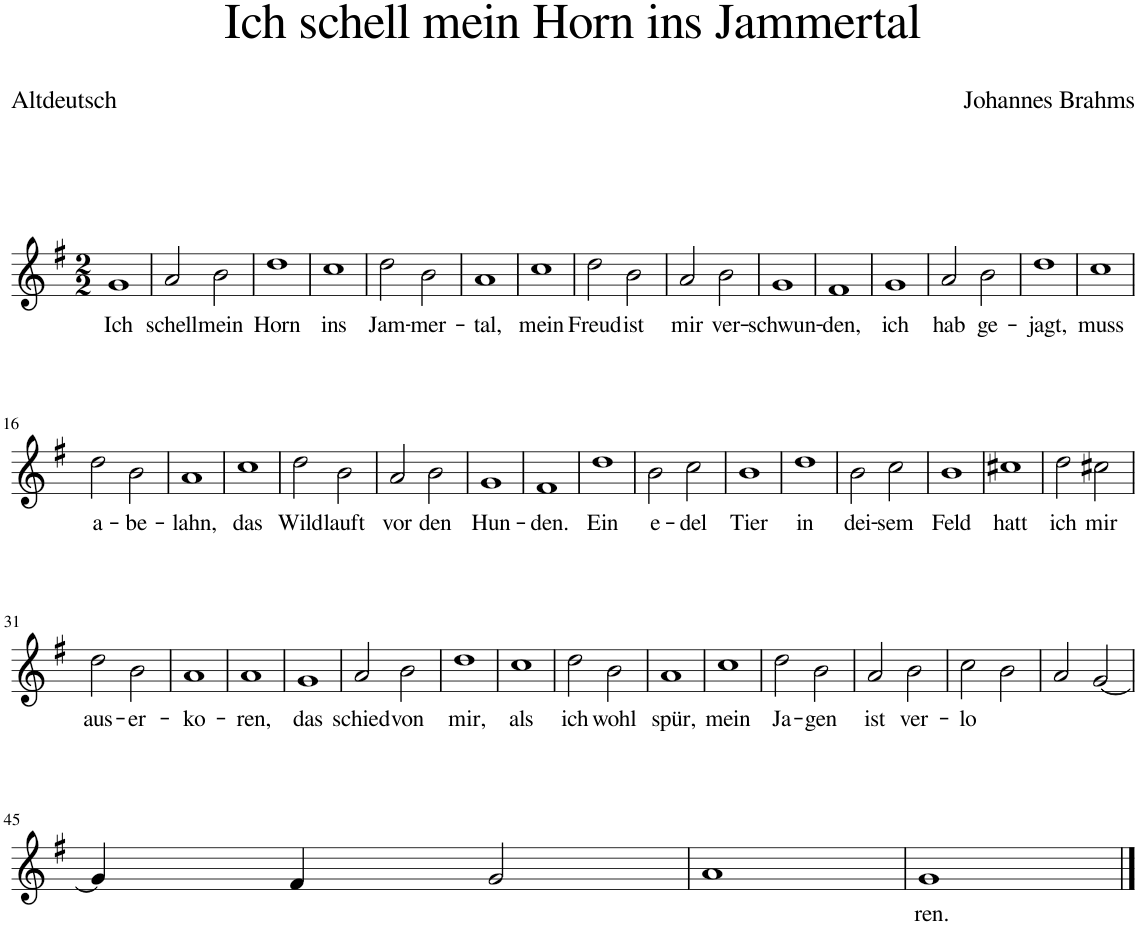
**kern	**text
*part1	*part1
*staff1	*staff1
*I"Piano	*
*I'Pno	*
*clefG2	*
*k[f#]	*
*M2/2	*
=1	=1
!	!LO:LY:b
1g	Ich
=2	=2
!	!LO:LY:b
2a/	schell
!	!LO:LY:b
2b\	mein
=3	=3
!	!LO:LY:b
1dd	Horn
=4	=4
!	!LO:LY:b
1cc	ins
=5	=5
!	!LO:LY:b
2dd\	Jam-
!	!LO:LY:b
2b\	-mer-
=6	=6
!	!LO:LY:b
1a	-tal,
=7	=7
!	!LO:LY:b
1cc	mein
=8	=8
!	!LO:LY:b
2dd\	Freud
!	!LO:LY:b
2b\	ist
=9	=9
!	!LO:LY:b
2a/	mir
!	!LO:LY:b
2b\	ver-
=10	=10
!	!LO:LY:b
1g	-schwun-
=11	=11
!	!LO:LY:b
1f#	-den,
=12	=12
!	!LO:LY:b
1g	ich
=13	=13
!	!LO:LY:b
2a/	hab
!	!LO:LY:b
2b\	ge-
=14	=14
!	!LO:LY:b
1dd	-jagt,
=15	=15
!	!LO:LY:b
1cc	muss
!!LO:LB:g=z
=16	=16
!	!LO:LY:b
2dd\	a-
!	!LO:LY:b
2b\	-be-
=17	=17
!	!LO:LY:b
1a	-lahn,
=18	=18
!	!LO:LY:b
1cc	das
=19	=19
!	!LO:LY:b
2dd\	Wild
!	!LO:LY:b
2b\	lauft
=20	=20
!	!LO:LY:b
2a/	vor
!	!LO:LY:b
2b\	den
=21	=21
!	!LO:LY:b
1g	Hun-
=22	=22
!	!LO:LY:b
1f#	-den.
=23	=23
!	!LO:LY:b
1dd	Ein
=24	=24
!	!LO:LY:b
2b\	e-
!	!LO:LY:b
2cc\	-del
=25	=25
!	!LO:LY:b
1b	Tier
=26	=26
!	!LO:LY:b
1dd	in
=27	=27
!	!LO:LY:b
2b\	dei-
!	!LO:LY:b
2cc\	-sem
=28	=28
!	!LO:LY:b
1b	Feld
=29	=29
!	!LO:LY:b
1cc#X	hatt
=30	=30
!	!LO:LY:b
2dd\	ich
!	!LO:LY:b
2cc#X\	mir
!!LO:LB:g=z
=31	=31
!	!LO:LY:b
2dd\	aus-
!	!LO:LY:b
2b\	-er-
=32	=32
!	!LO:LY:b
1a	-ko-
=33	=33
!	!LO:LY:b
1a	-ren,
=34	=34
!	!LO:LY:b
1g	das
=35	=35
!	!LO:LY:b
2a/	schied
!	!LO:LY:b
2b\	von
=36	=36
!	!LO:LY:b
1dd	mir,
=37	=37
!	!LO:LY:b
1cc	als
=38	=38
!	!LO:LY:b
2dd\	ich
!	!LO:LY:b
2b\	wohl
=39	=39
!	!LO:LY:b
1a	spür,
=40	=40
!	!LO:LY:b
1cc	mein
=41	=41
!	!LO:LY:b
2dd\	Ja-
!	!LO:LY:b
2b\	-gen
=42	=42
!	!LO:LY:b
2a/	ist
!	!LO:LY:b
2b\	ver-
=43	=43
!	!LO:LY:b
2cc\	-lo
2b\	.
=44	=44
2a/	.
[2g/	.
!!LO:LB:g=z
=45	=45
4g/]	.
4f#/	.
2g/	.
=46	=46
1a	.
=47	=47
!	!LO:LY:b
1g	-ren.
==	==
*-	*-
